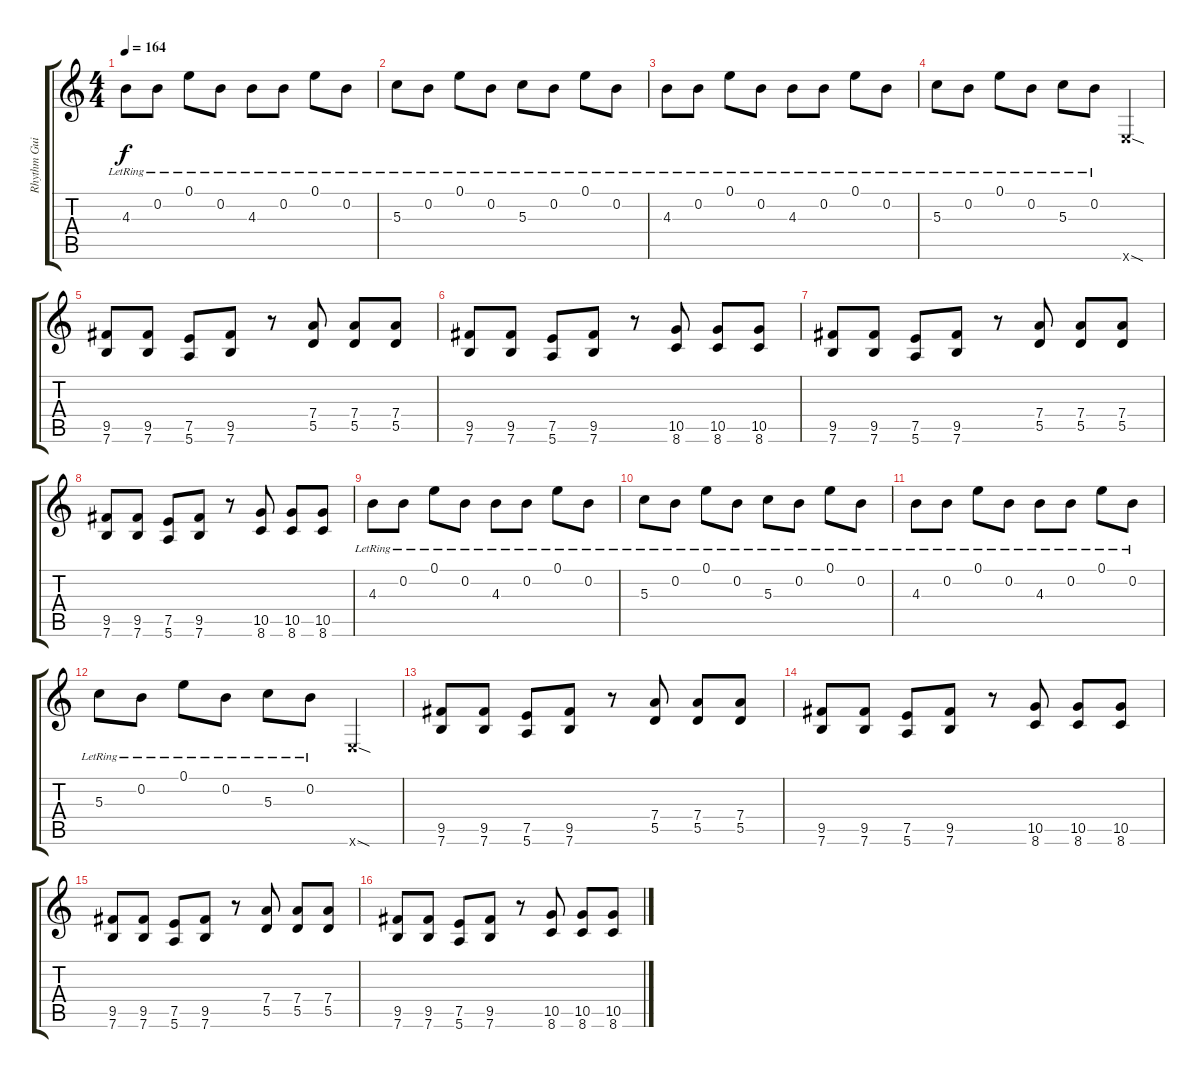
\track ("Rhythm Guitar" "Rhythm Gui") {instrument distortionguitar}
\staff {score tabs}
\tuning (E4 B3 G3 D3 A2 E2) {hide}
\ts (4 4)
\tempo 164
\clef g2
\ks c
4.3{lr}.8{dy f} 0.2{lr}.8 0.1{lr}.8 0.2{lr}.8 4.3{lr}.8 0.2{lr}.8 0.1{lr}.8 0.2{lr}.8 |
5.3{lr}.8 0.2{lr}.8 0.1{lr}.8 0.2{lr}.8 5.3{lr}.8 0.2{lr}.8 0.1{lr}.8 0.2{lr}.8 |
4.3{lr}.8 0.2{lr}.8 0.1{lr}.8 0.2{lr}.8 4.3{lr}.8 0.2{lr}.8 0.1{lr}.8 0.2{lr}.8 |
5.3{lr}.8 0.2{lr}.8 0.1{lr}.8 0.2{lr}.8 5.3{lr}.8 0.2{lr}.8 0.6{sod x}.4 |
(9.5 7.6).8 (9.5 7.6).8 (7.5 5.6).8 (9.5 7.6).8 r.8 (7.4 5.5).8 (7.4 5.5).8 (7.4 5.5).8 |
(9.5 7.6).8 (9.5 7.6).8 (7.5 5.6).8 (9.5 7.6).8 r.8 (10.5 8.6).8 (10.5 8.6).8 (10.5 8.6).8 |
(9.5 7.6).8 (9.5 7.6).8 (7.5 5.6).8 (9.5 7.6).8 r.8 (7.4 5.5).8 (7.4 5.5).8 (7.4 5.5).8 |
(9.5 7.6).8 (9.5 7.6).8 (7.5 5.6).8 (9.5 7.6).8 r.8 (10.5 8.6).8 (10.5 8.6).8 (10.5 8.6).8 |
4.3{lr}.8 0.2{lr}.8 0.1{lr}.8 0.2{lr}.8 4.3{lr}.8 0.2{lr}.8 0.1{lr}.8 0.2{lr}.8 |
5.3{lr}.8 0.2{lr}.8 0.1{lr}.8 0.2{lr}.8 5.3{lr}.8 0.2{lr}.8 0.1{lr}.8 0.2{lr}.8 |
4.3{lr}.8 0.2{lr}.8 0.1{lr}.8 0.2{lr}.8 4.3{lr}.8 0.2{lr}.8 0.1{lr}.8 0.2{lr}.8 |
5.3{lr}.8 0.2{lr}.8 0.1{lr}.8 0.2{lr}.8 5.3{lr}.8 0.2{lr}.8 0.6{sod x}.4 |
(9.5 7.6).8 (9.5 7.6).8 (7.5 5.6).8 (9.5 7.6).8 r.8 (7.4 5.5).8 (7.4 5.5).8 (7.4 5.5).8 |
(9.5 7.6).8 (9.5 7.6).8 (7.5 5.6).8 (9.5 7.6).8 r.8 (10.5 8.6).8 (10.5 8.6).8 (10.5 8.6).8 |
(9.5 7.6).8 (9.5 7.6).8 (7.5 5.6).8 (9.5 7.6).8 r.8 (7.4 5.5).8 (7.4 5.5).8 (7.4 5.5).8 |
(9.5 7.6).8 (9.5 7.6).8 (7.5 5.6).8 (9.5 7.6).8 r.8 (10.5 8.6).8 (10.5 8.6).8 (10.5 8.6).8
